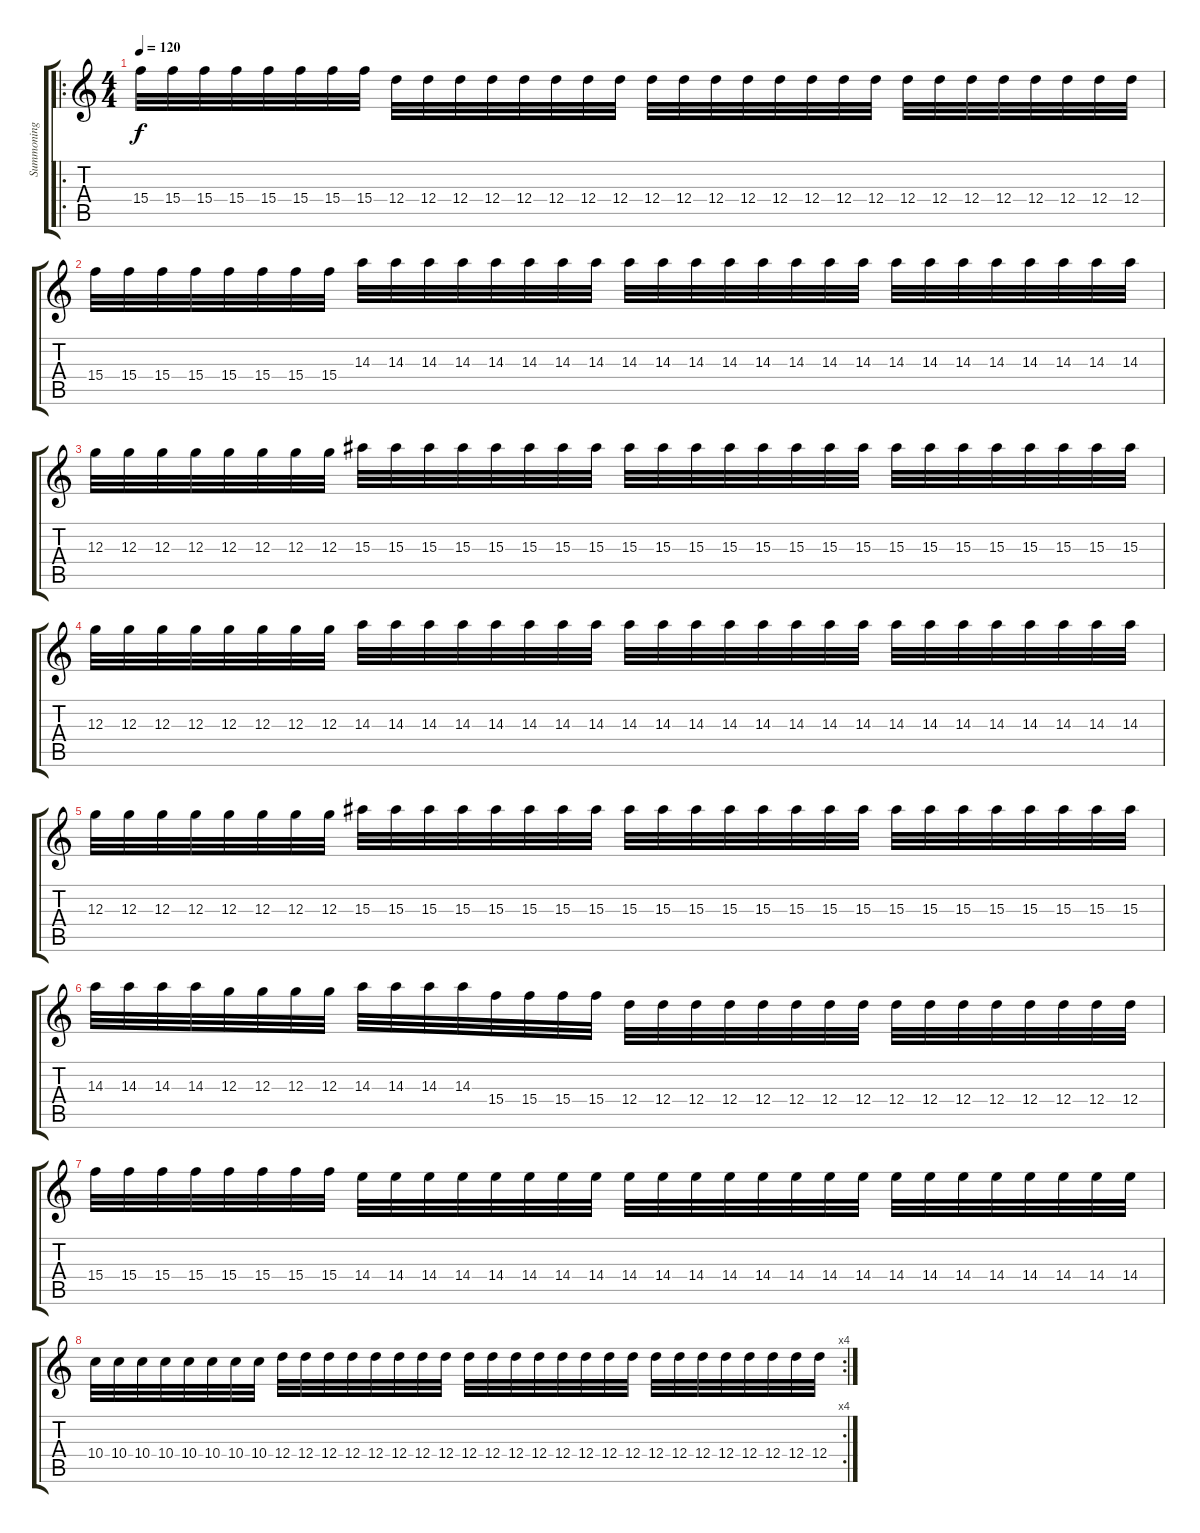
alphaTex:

\track ("Summoning" "Summoning") {instrument overdrivenguitar}
\staff {score tabs}
\tuning (E4 B3 G3 D3 A2 E2) {hide}
\ro
\ts (4 4)
\tempo 120
\clef g2
\ks c
15.4.32{txt "" dy f instrument overdrivenguitar} 15.4.32 15.4.32 15.4.32 15.4.32 15.4.32 15.4.32 15.4.32 12.4.32 12.4.32 12.4.32 12.4.32 12.4.32 12.4.32 12.4.32 12.4.32 12.4.32 12.4.32 12.4.32 12.4.32 12.4.32 12.4.32 12.4.32 12.4.32 12.4.32 12.4.32 12.4.32 12.4.32 12.4.32 12.4.32 12.4.32 12.4.32 |
15.4.32 15.4.32 15.4.32 15.4.32 15.4.32 15.4.32 15.4.32 15.4.32 14.3.32 14.3.32 14.3.32 14.3.32 14.3.32 14.3.32 14.3.32 14.3.32 14.3.32 14.3.32 14.3.32 14.3.32 14.3.32 14.3.32 14.3.32 14.3.32 14.3.32 14.3.32 14.3.32 14.3.32 14.3.32 14.3.32 14.3.32 14.3.32 |
12.3.32 12.3.32 12.3.32 12.3.32 12.3.32 12.3.32 12.3.32 12.3.32 15.3.32 15.3.32 15.3.32 15.3.32 15.3.32 15.3.32 15.3.32 15.3.32 15.3.32 15.3.32 15.3.32 15.3.32 15.3.32 15.3.32 15.3.32 15.3.32 15.3.32 15.3.32 15.3.32 15.3.32 15.3.32 15.3.32 15.3.32 15.3.32 |
12.3.32 12.3.32 12.3.32 12.3.32 12.3.32 12.3.32 12.3.32 12.3.32 14.3.32 14.3.32 14.3.32 14.3.32 14.3.32 14.3.32 14.3.32 14.3.32 14.3.32 14.3.32 14.3.32 14.3.32 14.3.32 14.3.32 14.3.32 14.3.32 14.3.32 14.3.32 14.3.32 14.3.32 14.3.32 14.3.32 14.3.32 14.3.32 |
12.3.32 12.3.32 12.3.32 12.3.32 12.3.32 12.3.32 12.3.32 12.3.32 15.3.32 15.3.32 15.3.32 15.3.32 15.3.32 15.3.32 15.3.32 15.3.32 15.3.32 15.3.32 15.3.32 15.3.32 15.3.32 15.3.32 15.3.32 15.3.32 15.3.32 15.3.32 15.3.32 15.3.32 15.3.32 15.3.32 15.3.32 15.3.32 |
14.3.32 14.3.32 14.3.32 14.3.32 12.3.32 12.3.32 12.3.32 12.3.32 14.3.32 14.3.32 14.3.32 14.3.32 15.4.32 15.4.32 15.4.32 15.4.32 12.4.32 12.4.32 12.4.32 12.4.32 12.4.32 12.4.32 12.4.32 12.4.32 12.4.32 12.4.32 12.4.32 12.4.32 12.4.32 12.4.32 12.4.32 12.4.32 |
15.4.32 15.4.32 15.4.32 15.4.32 15.4.32 15.4.32 15.4.32 15.4.32 14.4.32 14.4.32 14.4.32 14.4.32 14.4.32 14.4.32 14.4.32 14.4.32 14.4.32 14.4.32 14.4.32 14.4.32 14.4.32 14.4.32 14.4.32 14.4.32 14.4.32 14.4.32 14.4.32 14.4.32 14.4.32 14.4.32 14.4.32 14.4.32 |
\rc 4
10.4.32 10.4.32 10.4.32 10.4.32 10.4.32 10.4.32 10.4.32 10.4.32 12.4.32 12.4.32 12.4.32 12.4.32 12.4.32 12.4.32 12.4.32 12.4.32 12.4.32 12.4.32 12.4.32 12.4.32 12.4.32 12.4.32 12.4.32 12.4.32 12.4.32 12.4.32 12.4.32 12.4.32 12.4.32 12.4.32 12.4.32 12.4.32
